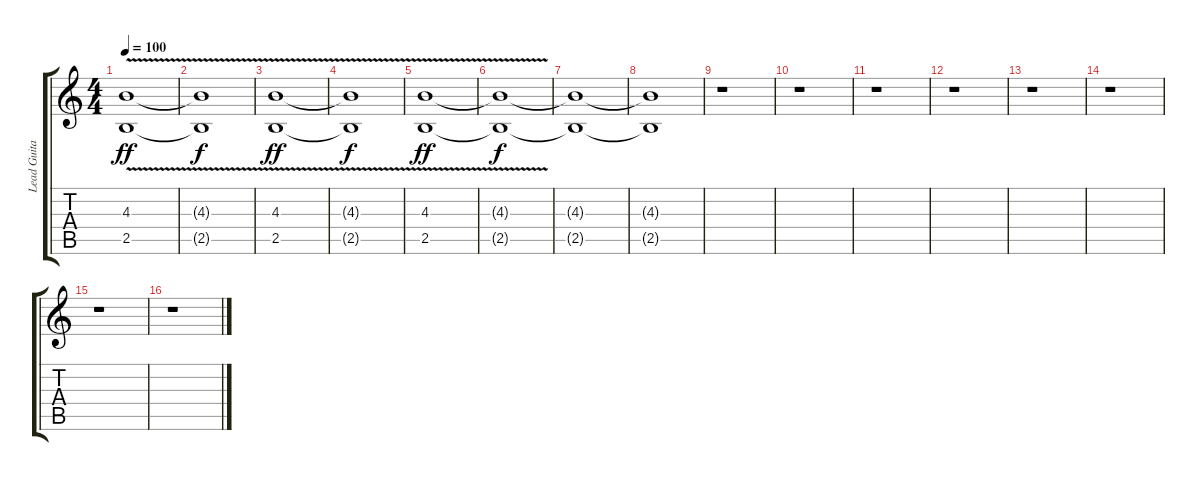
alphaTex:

\track ("Lead Guitar" "Lead Guita") {instrument distortionguitar}
\staff {score tabs}
\tuning (E4 B3 G3 D3 A2 E2) {hide}
\ts (4 4)
\tempo 100
\clef g2
\ks c
(4.3{v} 2.5{v}).1{dy ff instrument distortionguitar} |
(4.3{t} 2.5{t}).1{dy f} |
(4.3{v} 2.5{v}).1{dy ff} |
(4.3{t} 2.5{t}).1{dy f} |
(4.3{v} 2.5{v}).1{dy ff} |
(4.3{t} 2.5{t}).1{dy f} |
(4.3{t} 2.5{t}).1 |
(4.3{t} 2.5{t}).1 |
r.1 |
r.1 |
r.1 |
r.1 |
r.1 |
r.1 |
r.1 |
r.1
